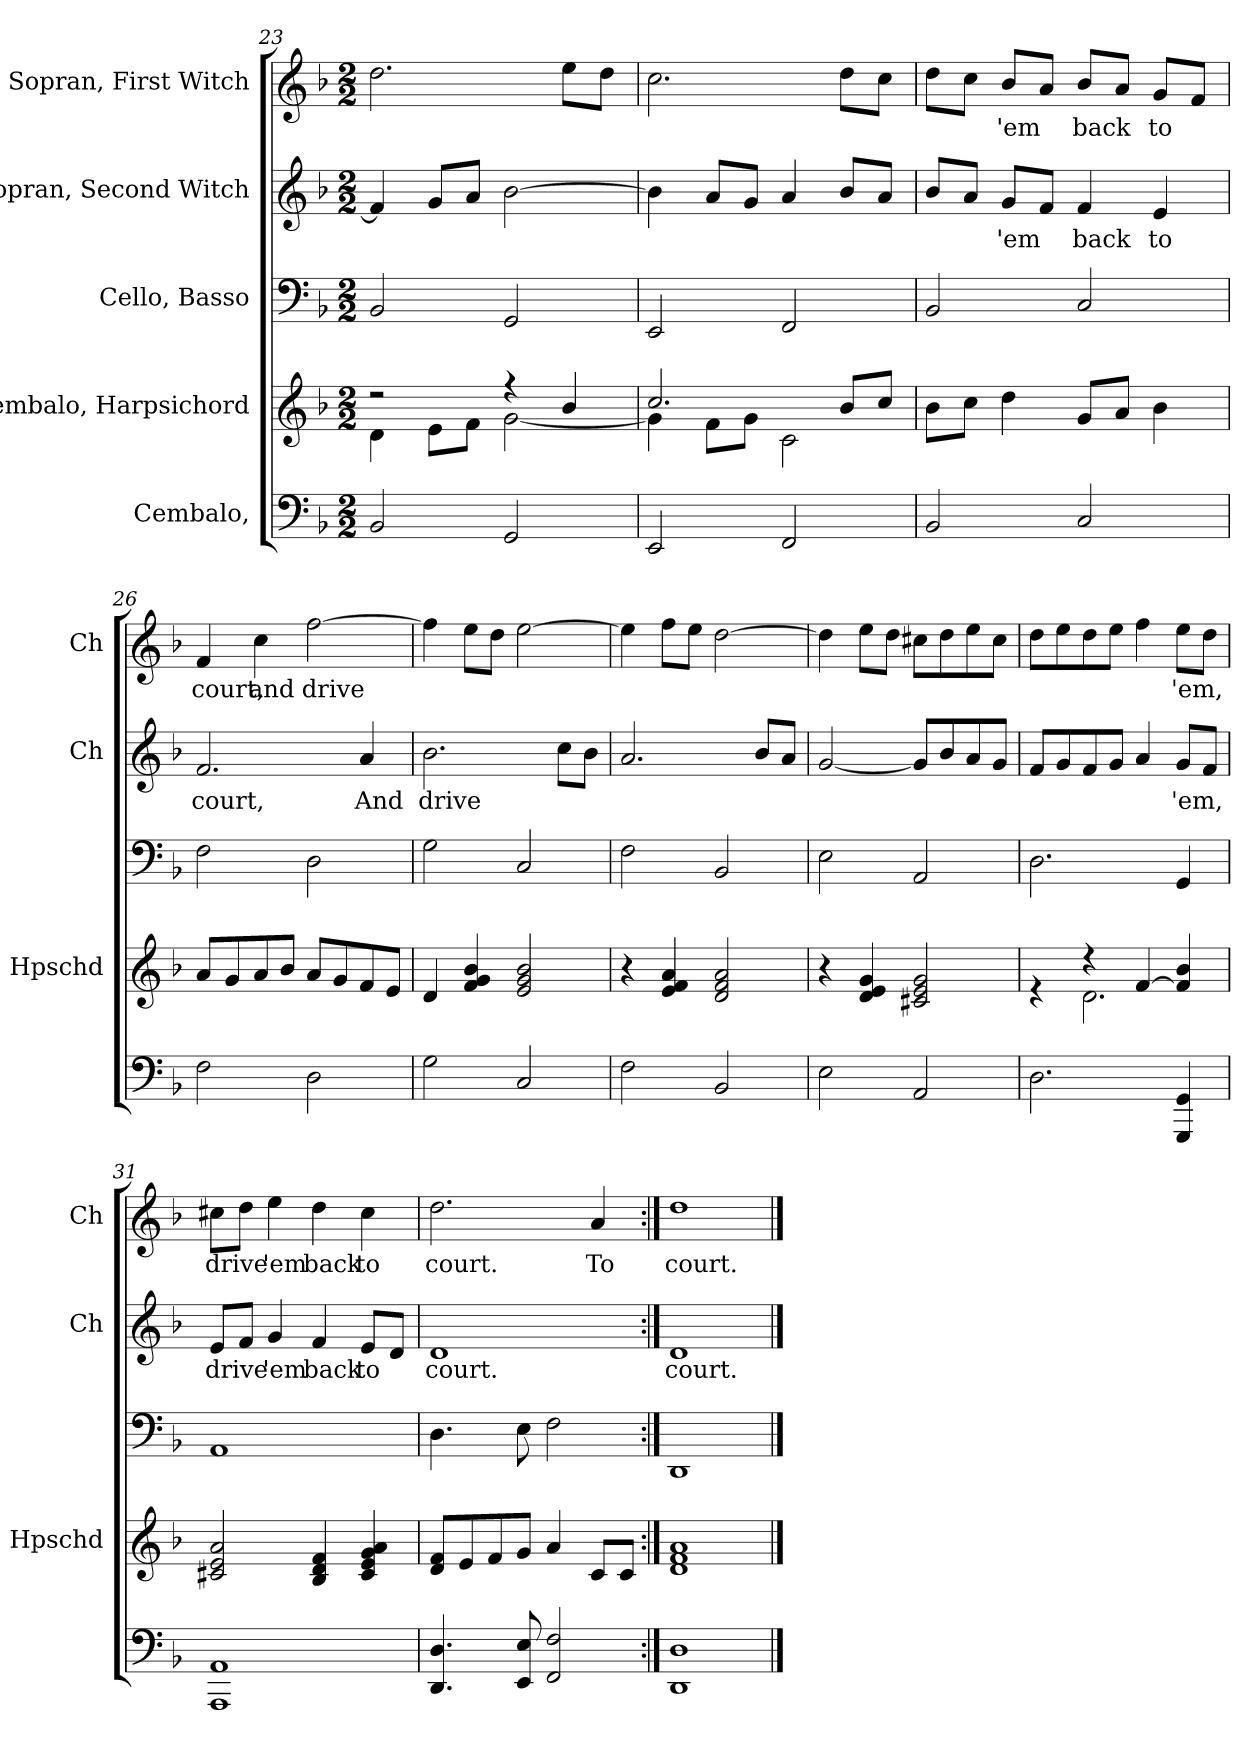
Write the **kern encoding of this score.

**kern	**kern	**kern	**kern	**text	**kern	**text
*part5	*part4	*part3	*part2	*part2	*part1	*part1
*staff5	*staff4	*staff3	*staff2	*staff2	*staff1	*staff1
*I"Cembalo,	*I"Cembalo, Harpsichord	*I"Cello,  Basso	*I"Sopran, Second Witch	*	*I"Sopran, First Witch	*
*	*I'Hpschd	*	*I'Ch	*	*I'Ch	*
*clefF4	*clefG2	*clefF4	*clefG2	*	*clefG2	*
*k[b-]	*k[b-]	*k[b-]	*k[b-]	*	*k[b-]	*
*M2/2	*M2/2	*M2/2	*M2/2	*	*M2/2	*
=23	=23	=23	=23	=23	=23	=23
*	*^	*	*	*	*	*
2BB-/	2r	4d\	2BB-/	4f/]	.	2.dd\	.
.	.	8e\L	.	8g/L	.	.	.
.	.	8f\J	.	8a/J	.	.	.
2GG/	4r	[2g\	2GG/	[2b-\	.	.	.
.	4b-/	.	.	.	.	8ee\L	.
.	.	.	.	.	.	8dd\J	.
=24	=24	=24	=24	=24	=24	=24	=24
2EE/	2.cc/	4g\]	2EE/	4b-\]	.	2.cc\	.
.	.	8f\L	.	8a/L	.	.	.
.	.	8g\J	.	8g/J	.	.	.
2FF/	.	2c\	2FF/	4a/	.	.	.
.	8b-/L	.	.	8b-/L	.	8dd\L	.
.	8cc/J	.	.	8a/J	.	8cc\J	.
*	*v	*v	*	*	*	*	*
!!LO:LB:g=z
=25	=25	=25	=25	=25	=25	=25
2BB-/	8b-\L	2BB-/	8b-/L	.	8dd\L	.
.	8cc\J	.	8a/J	.	8cc\J	.
!	!	!	!	!LO:LY:b	!	!LO:LY:b
.	4dd\	.	8g/L	'em	8b-/L	'em
.	.	.	8f/J	.	8a/J	.
!	!	!	!	!LO:LY:b	!	!LO:LY:b
2C/	8g/L	2C/	4f/	back	8b-/L	back
.	8a/J	.	.	.	8a/J	.
!	!	!	!	!LO:LY:b	!	!LO:LY:b
.	4b-\	.	4e/	to	8g/L	to
.	.	.	.	.	8f/J	.
=26	=26	=26	=26	=26	=26	=26
!	!	!	!	!LO:LY:b	!	!LO:LY:b
2F\	8a/L	2F\	2.f/	court,	4f/	court,
.	8g/	.	.	.	.	.
!	!	!	!	!	!	!LO:LY:b
.	8a/	.	.	.	4cc\	and
.	8b-/J	.	.	.	.	.
!	!	!	!	!	!	!LO:LY:b
2D\	8a/L	2D\	.	.	[2ff\	drive
.	8g/	.	.	.	.	.
!	!	!	!	!LO:LY:b	!	!
.	8f/	.	4a/	And	.	.
.	8e/J	.	.	.	.	.
=27	=27	=27	=27	=27	=27	=27
!	!	!	!	!LO:LY:b	!	!
2G\	4d/	2G\	2.b-\	drive	4ff\]	.
.	4f/ 4g/ 4b-/	.	.	.	8ee\L	.
.	.	.	.	.	8dd\J	.
2C/	2e/ 2g/ 2b-/	2C/	.	.	[2ee\	.
.	.	.	8cc\L	.	.	.
.	.	.	8b-\J	.	.	.
=28	=28	=28	=28	=28	=28	=28
2F\	4r	2F\	2.a/	.	4ee\]	.
.	4e/ 4f/ 4a/	.	.	.	8ff\L	.
.	.	.	.	.	8ee\J	.
2BB-/	2d/ 2f/ 2a/	2BB-/	.	.	[2dd\	.
.	.	.	8b-/L	.	.	.
.	.	.	8a/J	.	.	.
=29	=29	=29	=29	=29	=29	=29
2E\	4r	2E\	[2g/	.	4dd\]	.
.	4d/ 4e/ 4g/	.	.	.	8ee\L	.
.	.	.	.	.	8dd\J	.
2AA/	2c#X/ 2e/ 2g/	2AA/	8g/L]	.	8cc#X\L	.
.	.	.	8b-/	.	8dd\	.
.	.	.	8a/	.	8ee\	.
.	.	.	8g/J	.	8cc#\J	.
!!LO:PB:g=z
=30	=30	=30	=30	=30	=30	=30
*	*^	*	*	*	*	*
2.D\	4re	4ryy	2.D\	8f/L	.	8dd\L	.
.	.	.	.	8g/	.	8ee\	.
.	4r	2.d\	.	8f/	.	8dd\	.
.	.	.	.	8g/J	.	8ee\J	.
.	[4f/	.	.	4a/	.	4ff\	.
!	!	!	!	!	!LO:LY:b	!	!LO:LY:b
4GGG/ 4GG/	4f/] 4b-/	.	4GG/	8g/L	'em,	8ee\L	'em,
.	.	.	.	8f/J	.	8dd\J	.
*	*v	*v	*	*	*	*	*
=31	=31	=31	=31	=31	=31	=31
!	!	!	!	!LO:LY:b	!	!LO:LY:b
1AAA 1AA	2c#X/ 2e/ 2a/	1AA	8e/L	drive	8cc#X\L	drive
.	.	.	8f/J	.	8dd\J	.
!	!	!	!	!LO:LY:b	!	!LO:LY:b
.	.	.	4g/	'em	4ee\	'em
!	!	!	!	!LO:LY:b	!	!LO:LY:b
.	4B-/ 4d/ 4f/	.	4f/	back	4dd\	back
!	!	!	!	!LO:LY:b	!	!LO:LY:b
.	4c#/ 4e/ 4g/ 4a/	.	8e/L	to	4cc#\	to
.	.	.	8d/J	.	.	.
=32	=32	=32	=32	=32	=32	=32
!	!	!	!	!LO:LY:b	!	!LO:LY:b
4.DD/ 4.D/	8d/ 8f/L	4.D\	1d	court.	2.dd\	court.
.	8e/	.	.	.	.	.
.	8f/	.	.	.	.	.
8EE/ 8E/	8g/J	8E\	.	.	.	.
2FF/ 2F/	4a/	2F\	.	.	.	.
!	!	!	!	!	!	!LO:LY:b
.	8c/L	.	.	.	4a/	To
.	8c/J	.	.	.	.	.
=33:|!	=33:|!	=33:|!	=33:|!	=33:|!	=33:|!	=33:|!
!	!	!	!	!LO:LY:b	!	!LO:LY:b
1DD 1D	1d 1f 1a	1DD	1d	court.	1dd	court.
==	==	==	==	==	==	==
*-	*-	*-	*-	*-	*-	*-
